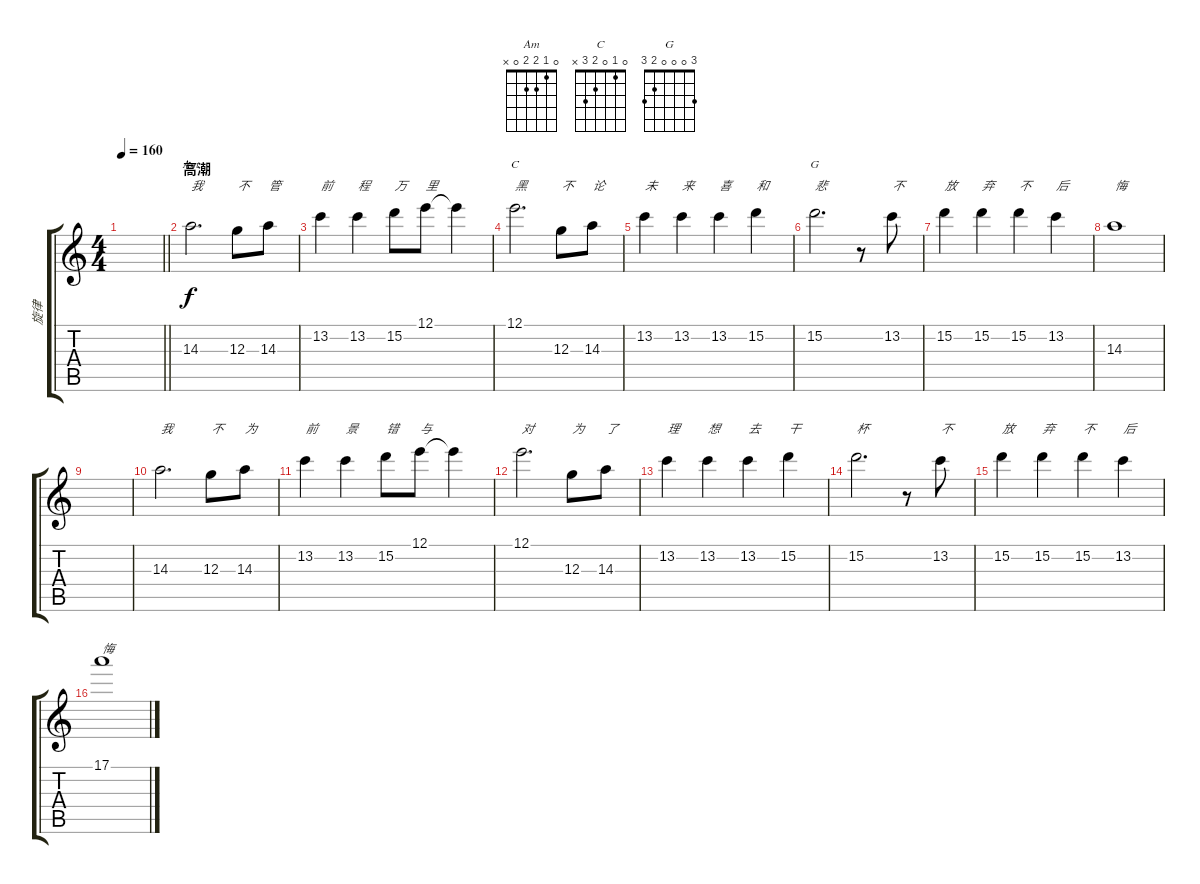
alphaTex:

\track ("旋律" "旋律") {instrument contrabass}
\staff {score tabs}
\tuning (E4 B3 G3 D3 A2 E2) {hide}
\chord ("Am" 0 1 2 2 0 x)
\chord ("C" 0 1 0 2 3 x)
\chord ("G" 3 0 0 0 2 3)
\ts (4 4)
\tempo 160
\clef g2
\barLineRight lightlight
\ks c
|
\section ("" "高潮")
14.3.2{d ch "Am" txt "我"} 12.3.8{txt "不"} 14.3.8{txt "管"} |
13.2.4{txt "前"} 13.2.4{txt "程"} 15.2.8{txt "万"} 12.1.8{txt "里"} 12.1{t}.4 |
12.1.2{d ch "C" txt "黑"} 12.3.8{txt "不"} 14.3.8{txt "论"} |
13.2.4{txt "未"} 13.2.4{txt "来"} 13.2.4{txt "喜"} 15.2.4{txt "和"} |
15.2.2{d ch "G" txt "悲"} r.8 13.2.8{txt "不"} |
15.2.4{txt "放"} 15.2.4{txt "弃"} 15.2.4{txt "不"} 13.2.4{txt "后"} |
14.3.1{txt "悔"} |
|
14.3.2{d txt "我"} 12.3.8{txt "不"} 14.3.8{txt "为"} |
13.2.4{txt "前"} 13.2.4{txt "景"} 15.2.8{txt "错"} 12.1.8{txt "与"} 12.1{t}.4 |
12.1.2{d txt "对"} 12.3.8{txt "为"} 14.3.8{txt "了"} |
13.2.4{txt "理"} 13.2.4{txt "想"} 13.2.4{txt "去"} 15.2.4{txt "干"} |
15.2.2{d txt "杯"} r.8 13.2.8{txt "不"} |
15.2.4{txt "放"} 15.2.4{txt "弃"} 15.2.4{txt "不"} 13.2.4{txt "后"} |
17.1.1{txt "悔"}
